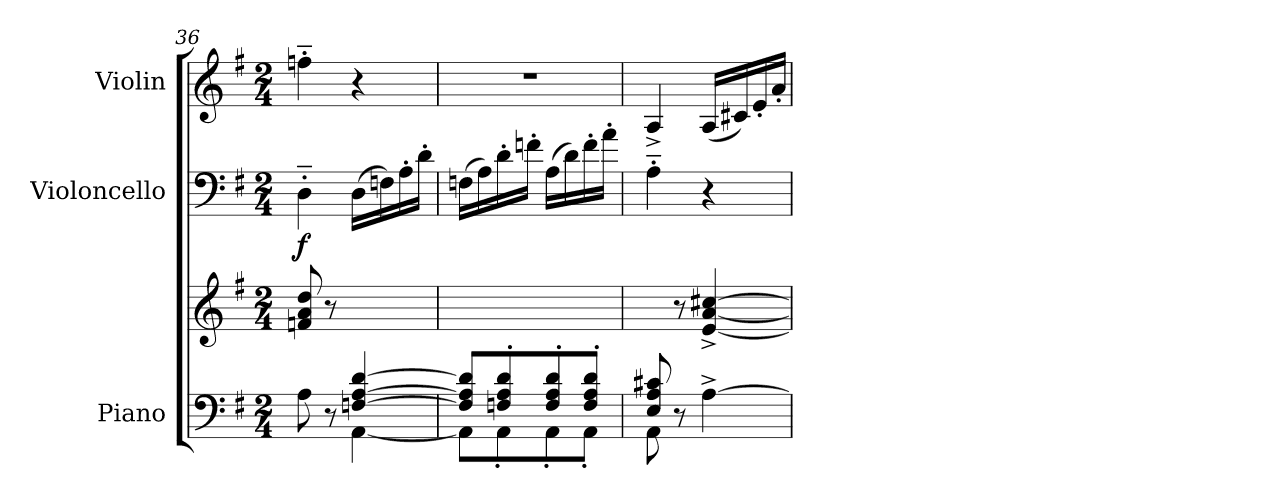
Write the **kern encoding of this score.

**kern	**kern	**kern	**dynam	**kern
*part3	*part3	*part2	*part2	*part1
*staff4	*staff3	*staff2	*staff2	*staff1
*I"Piano	*	*I"Violoncello	*	*I"Violin
*I'Pno.	*	*I'Vc.	*	*I'Vln.
*clefF4	*clefG2	*clefF4	*	*clefG2
*k[f#]	*k[f#]	*k[f#]	*	*k[f#]
*M2/4	*M2/4	*M2/4	*	*M2/4
=36	=36	=36	=36	=36
*^	*	*	*	*
!	!	!	!	!LO:DY:b	!
4ryy	8A\	8fn/ 8a/ 8dd/	4D'~\	f	4ffn'~\
.	8r	8r	.	.	.
[>4Fn/ [4A/ [4d/	[<4AA\	4ryy	(16D\LL	.	4r
.	.	.	16Fn\)	.	.
.	.	.	16A'\	.	.
.	.	.	16d'\JJ	.	.
=37	=37	=37	=37	=37	=37
8F/] 8A/] 8d/]L	8AA\L]	2ryy	(16Fn\LL	.	2r
.	.	.	16A\)	.	.
8Fn/'> 8A/'> 8d/'>	8AA'<\	.	16d'\	.	.
.	.	.	16fn'\JJ	.	.
8F/'> 8A/'> 8d/'>	8AA'<\	.	(16A\LL	.	.
.	.	.	16d\)	.	.
8F/'> 8A/'> 8d/'>J	8AA'<\J	.	16f'\	.	.
.	.	.	16a'\JJ	.	.
!!LO:LB:g=z
=38	=38	=38	=38	=38	=38
8E/ 8A/ 8c#X/	8AA\	8ryy	4A'~\	.	4A^/
4.ryy	8r	8r	.	.	.
.	[4A^\	[4e/^> [4a/^> [4cc#X/^>	4r	.	(16A/LL
.	.	.	.	.	16c#X/)
.	.	.	.	.	16e'/
.	.	.	.	.	16a'/JJ
*v	*v	*	*	*	*
=	=	=	=	=
*-	*-	*-	*-	*-
